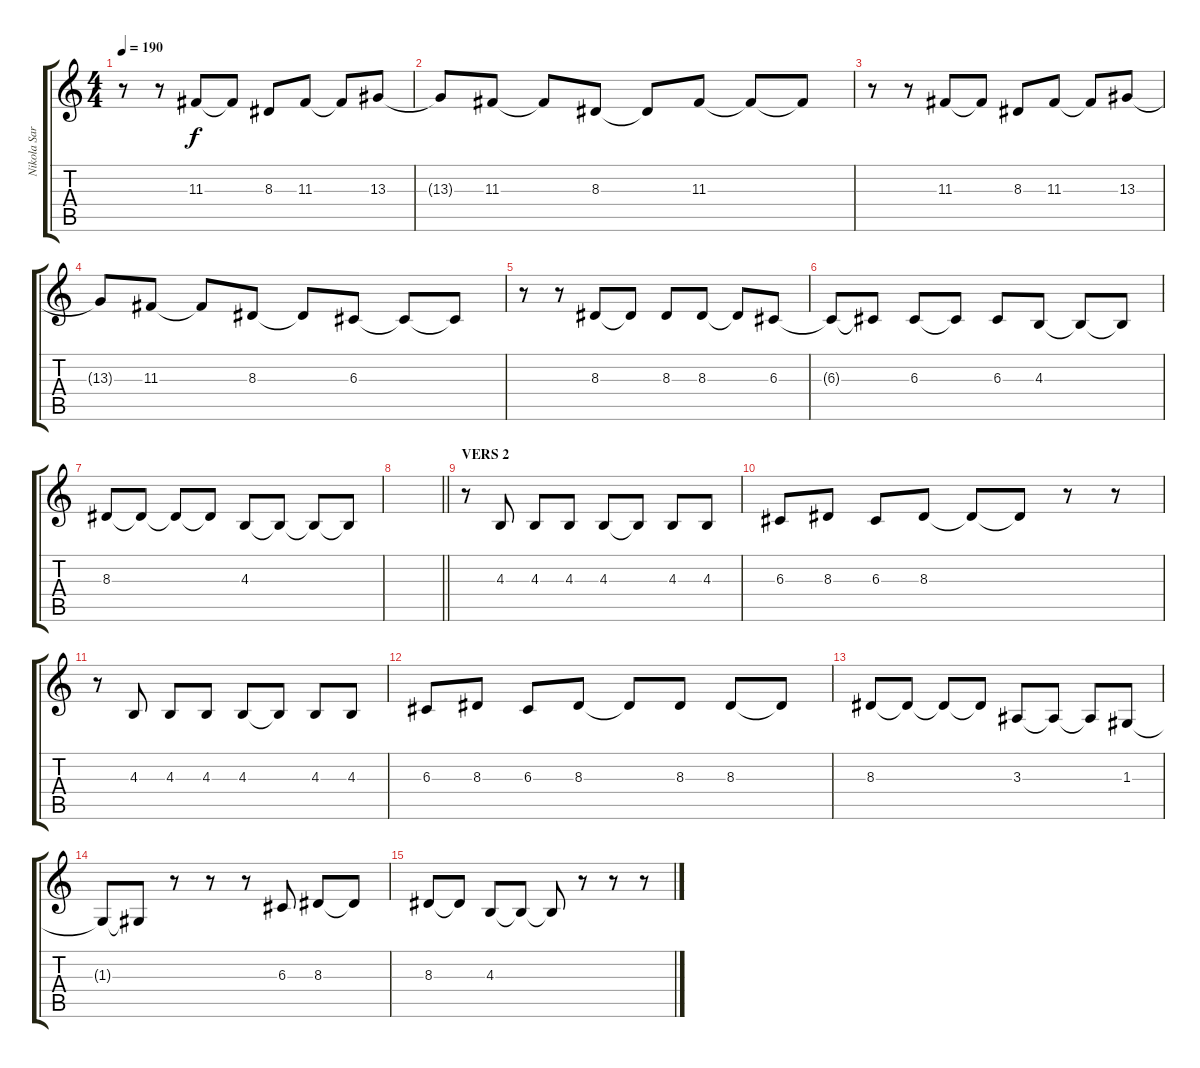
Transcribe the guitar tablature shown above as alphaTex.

\track ("Nikola Sarcevic" "Nikola Sar") {instrument altosax}
\staff {score tabs}
\tuning (E4 B3 G3 D3 A2 E2) {hide}
\ts (4 4)
\tempo 190
\clef g2
\ks c
r.8{dy f} r.8 11.3.8 11.3{t}.8 8.3.8 11.3.8 11.3{t}.8 13.3.8 |
13.3{t}.8 11.3.8 11.3{t}.8 8.3.8 8.3{t}.8 11.3.8 11.3{t}.8 11.3{t}.8 |
r.8 r.8 11.3.8 11.3{t}.8 8.3.8 11.3.8 11.3{t}.8 13.3.8 |
13.3{t}.8 11.3.8 11.3{t}.8 8.3.8 8.3{t}.8 6.3.8 6.3{t}.8 6.3{t}.8 |
r.8 r.8 8.3.8 8.3{t}.8 8.3.8 8.3.8 8.3{t}.8 6.3.8 |
6.3{t}.8 6.3{t}.8 6.3.8 6.3{t}.8 6.3.8 4.3.8 4.3{t}.8 4.3{t}.8 |
8.3.8 8.3{t}.8 8.3{t}.8 8.3{t}.8 4.3.8 4.3{t}.8 4.3{t}.8 4.3{t}.8 |
\barLineRight lightlight
|
\section ("" "VERS 2")
r.8 4.3.8 4.3.8 4.3.8 4.3.8 4.3{t}.8 4.3.8 4.3.8 |
6.3.8 8.3.8 6.3.8 8.3.8 8.3{t}.8 8.3{t}.8 r.8 r.8 |
r.8 4.3.8 4.3.8 4.3.8 4.3.8 4.3{t}.8 4.3.8 4.3.8 |
6.3.8 8.3.8 6.3.8 8.3.8 8.3{t}.8 8.3.8 8.3.8 8.3{t}.8 |
8.3.8 8.3{t}.8 8.3{t}.8 8.3{t}.8 3.3.8 3.3{t}.8 3.3{t}.8 1.3.8 |
1.3{t}.8 1.3{t}.8 r.8 r.8 r.8 6.3.8 8.3.8 8.3{t}.8 |
8.3.8 8.3{t}.8 4.3.8 4.3{t}.8 4.3{t}.8 r.8 r.8 r.8
